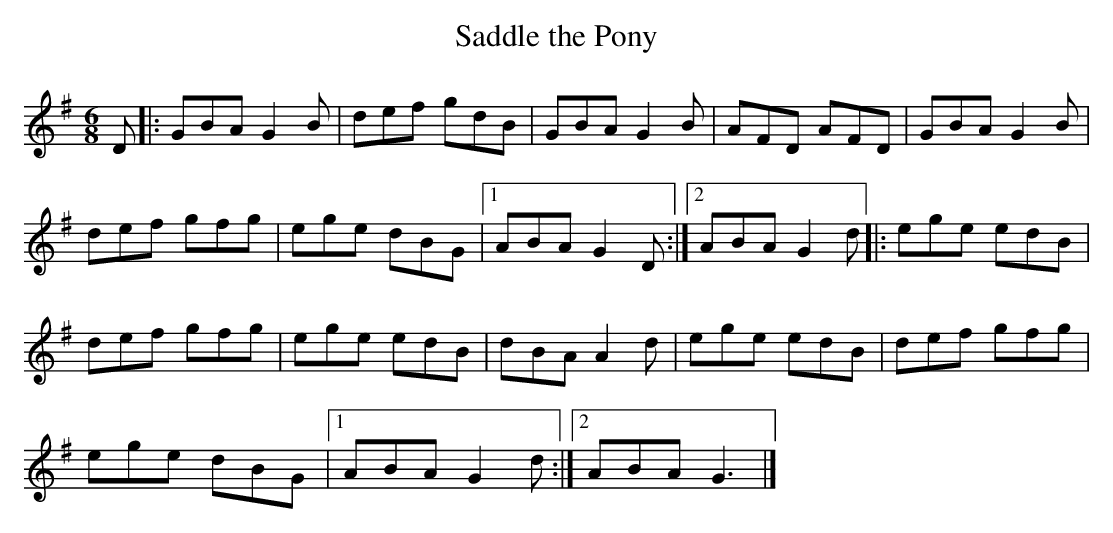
X:1
T:Saddle the Pony
M:6/8
K:G
D |: GBA G2B| def gdB| GBA G2B| AFD AFD | GBA G2B |
def gfg | ege dBG |1 ABA G2D :|2 ABA G2d |: ege edB |
def gfg | ege edB | dBA A2d | ege edB | def gfg |
ege dBG |1 ABA G2 d :|2 ABA G3 |]
